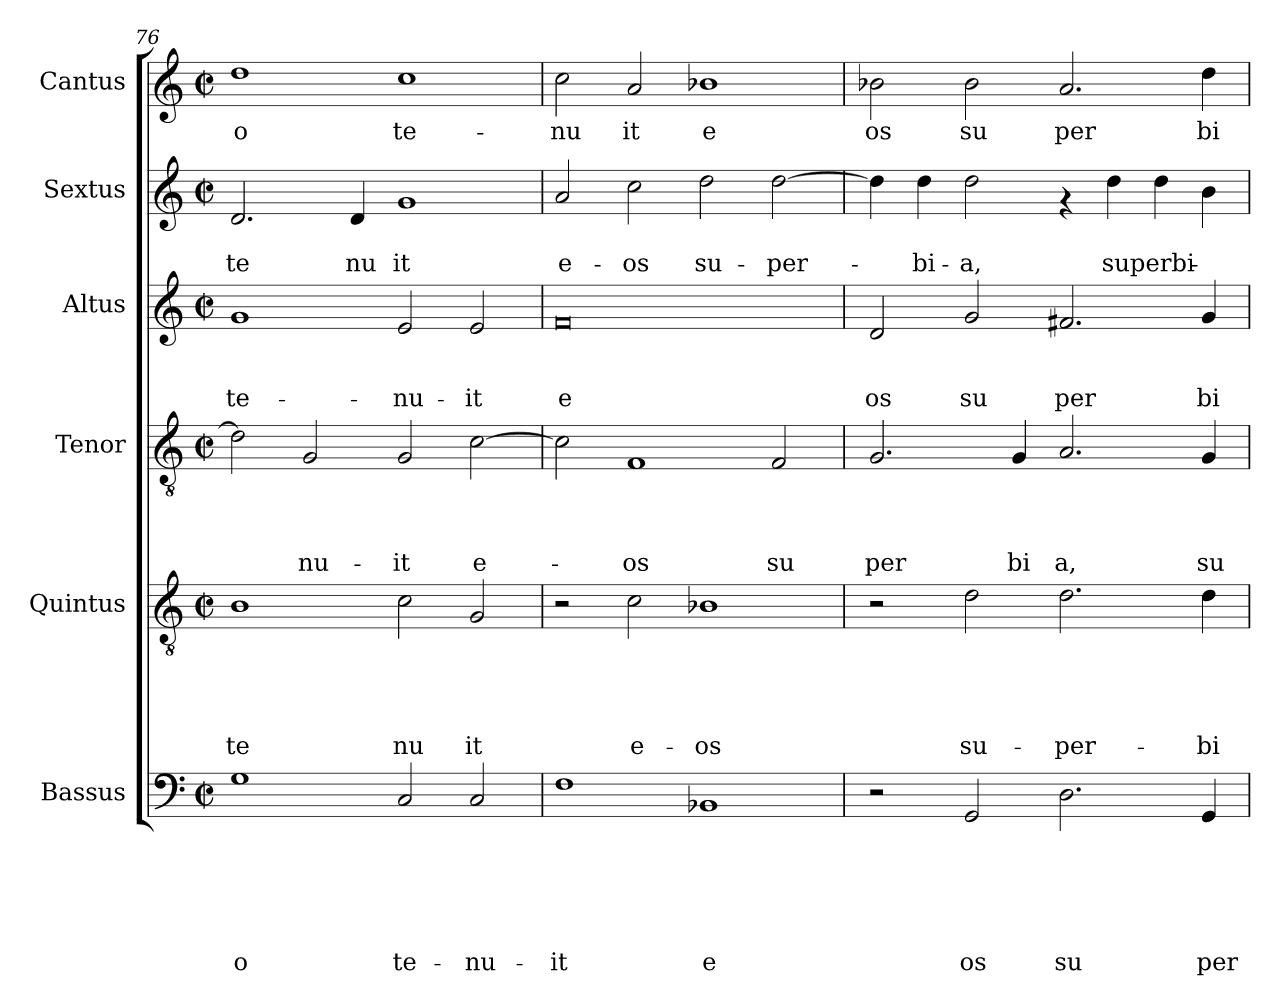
**kern	**text	**text	**text	**text	**text	**text	**kern	**text	**text	**text	**text	**text	**kern	**text	**text	**text	**text	**kern	**text	**text	**text	**kern	**text	**text	**kern	**text
*part6	*part6	*part6	*part6	*part6	*part6	*part6	*part5	*part5	*part5	*part5	*part5	*part5	*part4	*part4	*part4	*part4	*part4	*part3	*part3	*part3	*part3	*part2	*part2	*part2	*part1	*part1
*staff6	*staff6	*staff6	*staff6	*staff6	*staff6	*staff6	*staff5	*staff5	*staff5	*staff5	*staff5	*staff5	*staff4	*staff4	*staff4	*staff4	*staff4	*staff3	*staff3	*staff3	*staff3	*staff2	*staff2	*staff2	*staff1	*staff1
*I"Bassus	*	*	*	*	*	*	*I"Quintus	*	*	*	*	*	*I"Tenor	*	*	*	*	*I"Altus	*	*	*	*I"Sextus	*	*	*I"Cantus	*
*clefF4	*	*	*	*	*	*	*clefGv2	*	*	*	*	*	*clefGv2	*	*	*	*	*clefG2	*	*	*	*clefG2	*	*	*clefG2	*
*k[]	*	*	*	*	*	*	*k[]	*	*	*	*	*	*k[]	*	*	*	*	*k[]	*	*	*	*k[]	*	*	*k[]	*
*C:	*	*	*	*	*	*	*C:	*	*	*	*	*	*C:	*	*	*	*	*C:	*	*	*	*C:	*	*	*C:	*
*M2/2	*	*	*	*	*	*	*M2/2	*	*	*	*	*	*M2/2	*	*	*	*	*M2/2	*	*	*	*M2/2	*	*	*M2/2	*
*met(c|)	*	*	*	*	*	*	*met(c|)	*	*	*	*	*	*met(c|)	*	*	*	*	*met(c|)	*	*	*	*met(c|)	*	*	*met(c|)	*
=76	=76	=76	=76	=76	=76	=76	=76	=76	=76	=76	=76	=76	=76	=76	=76	=76	=76	=76	=76	=76	=76	=76	=76	=76	=76	=76
!	!	!	!	!	!	!LO:LY:b	!	!	!	!	!	!LO:LY:b	!	!	!	!	!	!	!	!	!LO:LY:b	!	!	!LO:LY:b	!	!LO:LY:b
1G	.	.	.	.	.	-o	1B	.	.	.	.	te	2d\]	.	.	.	.	1g	.	.	te-	2.d/	.	te	1dd	-o
!	!	!	!	!	!	!	!	!	!	!	!	!	!	!	!	!	!LO:LY:b	!	!	!	!	!	!	!	!	!
.	.	.	.	.	.	.	.	.	.	.	.	.	2G/	.	.	.	-nu-	.	.	.	.	.	.	.	.	.
!	!	!	!	!	!	!	!	!	!	!	!	!	!	!	!	!	!	!	!	!	!	!	!	!LO:LY:b	!	!
.	.	.	.	.	.	.	.	.	.	.	.	.	.	.	.	.	.	.	.	.	.	4d/	.	nu	.	.
!	!	!	!	!	!	!LO:LY:b	!	!	!	!	!	!LO:LY:b	!	!	!	!	!LO:LY:b	!	!	!	!LO:LY:b	!	!	!LO:LY:b	!	!LO:LY:b
2C/	.	.	.	.	.	te-	2c\	.	.	.	.	nu	2G/	.	.	.	-it	2e/	.	.	-nu-	1g	.	it	1cc	te-
!	!	!	!	!	!	!LO:LY:b	!	!	!	!	!	!LO:LY:b	!	!	!	!	!LO:LY:b	!	!	!	!LO:LY:b	!	!	!	!	!
2C/	.	.	.	.	.	-nu-	2G/	.	.	.	.	it	[>2c\	.	.	.	e-	2e/	.	.	-it	.	.	.	.	.
!!LO:PB:g=z
=77	=77	=77	=77	=77	=77	=77	=77	=77	=77	=77	=77	=77	=77	=77	=77	=77	=77	=77	=77	=77	=77	=77	=77	=77	=77	=77
!	!	!	!	!	!	!LO:LY:b	!	!	!	!	!	!	!	!	!	!	!	!	!	!	!LO:LY:b	!	!	!LO:LY:b	!	!LO:LY:b
1F	.	.	.	.	.	-it	2r	.	.	.	.	.	2c\]	.	.	.	.	0f	.	.	e	2a/	.	e-	2cc\	-nu
!	!	!	!	!	!	!	!	!	!	!	!	!LO:LY:b	!	!	!	!	!LO:LY:b	!	!	!	!	!	!	!LO:LY:b	!	!LO:LY:b
.	.	.	.	.	.	.	2c\	.	.	.	.	e-	1F	.	.	.	-os	.	.	.	.	2cc\	.	-os	2a/	it
!	!	!	!	!	!	!LO:LY:b	!	!	!	!	!	!LO:LY:b	!	!	!	!	!	!	!	!	!	!	!	!LO:LY:b	!	!LO:LY:b
1BB-X	.	.	.	.	.	e	1B-X	.	.	.	.	-os	.	.	.	.	.	.	.	.	.	2dd\	.	su-	1b-X	e
!	!	!	!	!	!	!	!	!	!	!	!	!	!	!	!	!	!LO:LY:b	!	!	!	!	!	!	!LO:LY:b	!	!
.	.	.	.	.	.	.	.	.	.	.	.	.	2F/	.	.	.	su	.	.	.	.	[>2dd\	.	-per-	.	.
=78	=78	=78	=78	=78	=78	=78	=78	=78	=78	=78	=78	=78	=78	=78	=78	=78	=78	=78	=78	=78	=78	=78	=78	=78	=78	=78
!	!	!	!	!	!	!	!	!	!	!	!	!	!	!	!	!	!LO:LY:b	!	!	!	!LO:LY:b	!	!	!	!	!LO:LY:b
2r	.	.	.	.	.	.	2r	.	.	.	.	.	2.G/	.	.	.	per	2d/	.	.	os	4dd\]	.	.	2b-X\	os
!	!	!	!	!	!	!	!	!	!	!	!	!	!	!	!	!	!	!	!	!	!	!	!	!LO:LY:b	!	!
.	.	.	.	.	.	.	.	.	.	.	.	.	.	.	.	.	.	.	.	.	.	4dd\	.	-bi-	.	.
!	!	!	!	!	!	!LO:LY:b	!	!	!	!	!	!LO:LY:b	!	!	!	!	!	!	!	!	!LO:LY:b	!	!	!LO:LY:b	!	!LO:LY:b
2GG/	.	.	.	.	.	os	2d\	.	.	.	.	su-	.	.	.	.	.	2g/	.	.	su	2dd\	.	-a,	2b-\	su
!	!	!	!	!	!	!	!	!	!	!	!	!	!	!	!	!	!LO:LY:b	!	!	!	!	!	!	!	!	!
.	.	.	.	.	.	.	.	.	.	.	.	.	4G/	.	.	.	bi	.	.	.	.	.	.	.	.	.
!	!	!	!	!	!	!LO:LY:b	!	!	!	!	!	!LO:LY:b	!	!	!	!	!LO:LY:b	!	!	!	!LO:LY:b	!	!	!	!	!LO:LY:b
2.D\	.	.	.	.	.	su	2.d\	.	.	.	.	-per-	2.A/	.	.	.	a,	2.f#X/	.	.	per	4rf	.	.	2.a/	per
!	!	!	!	!	!	!	!	!	!	!	!	!	!	!	!	!	!	!	!	!	!	!	!	!LO:LY:b	!	!
.	.	.	.	.	.	.	.	.	.	.	.	.	.	.	.	.	.	.	.	.	.	4dd\	.	superbi-	.	.
.	.	.	.	.	.	.	.	.	.	.	.	.	.	.	.	.	.	.	.	.	.	4dd\	.	.	.	.
!	!	!	!	!	!	!LO:LY:b	!	!	!	!	!	!LO:LY:b	!	!	!	!	!LO:LY:b	!	!	!	!LO:LY:b	!	!	!	!	!LO:LY:b
4GG/	.	.	.	.	.	per	4d\	.	.	.	.	-bi-	4G/	.	.	.	su	4g/	.	.	bi	4b\	.	.	4dd\	bi
=	=	=	=	=	=	=	=	=	=	=	=	=	=	=	=	=	=	=	=	=	=	=	=	=	=	=
*-	*-	*-	*-	*-	*-	*-	*-	*-	*-	*-	*-	*-	*-	*-	*-	*-	*-	*-	*-	*-	*-	*-	*-	*-	*-	*-
